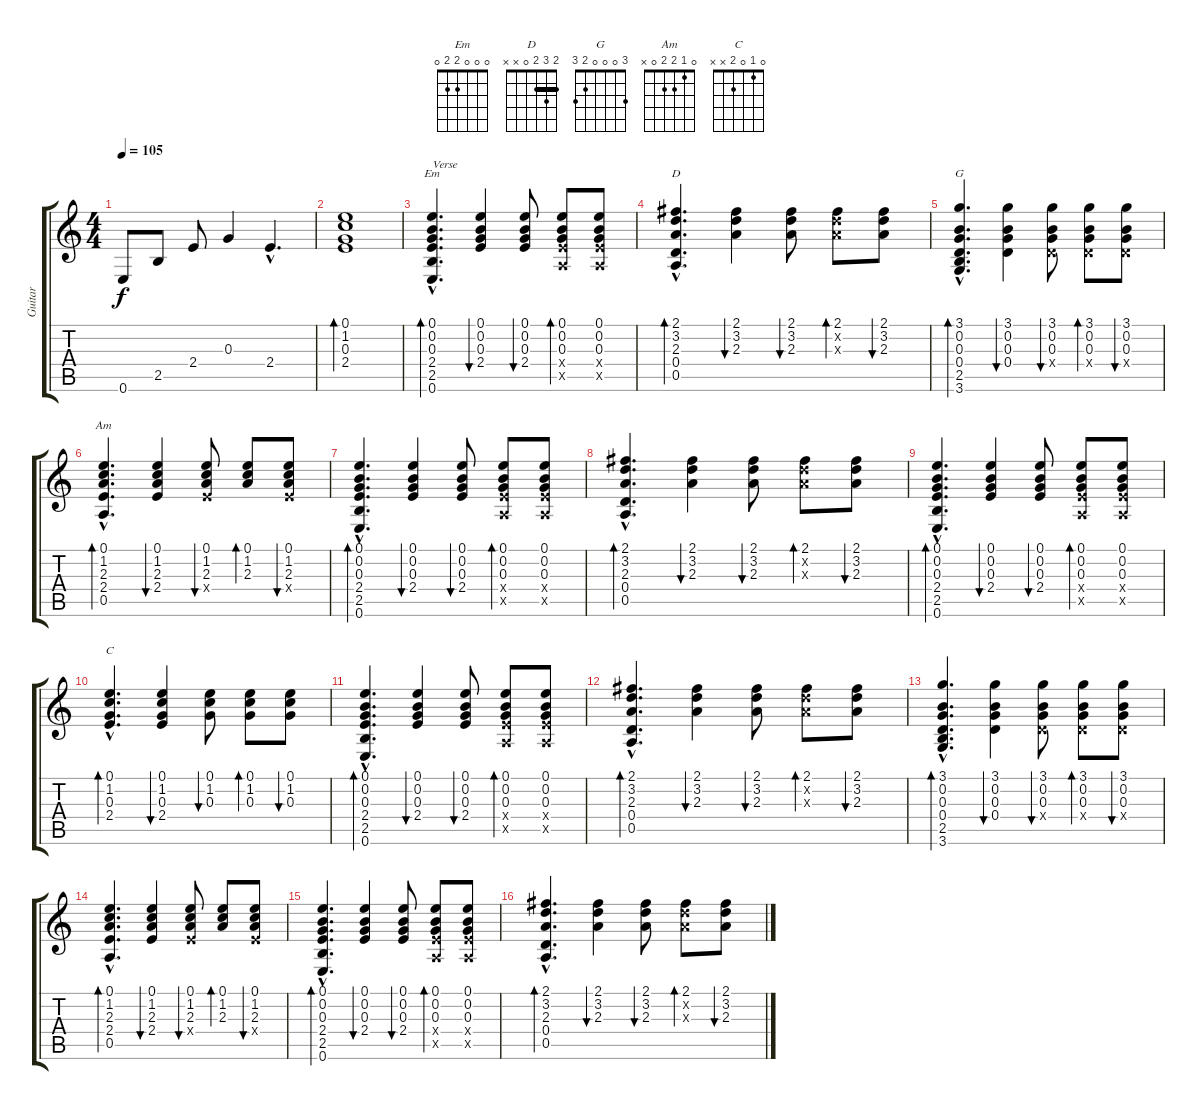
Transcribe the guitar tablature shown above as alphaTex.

\track ("Guitar" "Guitar") {instrument acousticguitarnylon}
\staff {score tabs}
\tuning (E4 B3 G3 D3 A2 E2) {hide}
\chord ("Em" 0 0 0 2 2 0)
\chord ("D" 2 3 2 0 x x) {barre 2}
\chord ("G" 3 0 0 0 2 3)
\chord ("Am" 0 1 2 2 0 x)
\chord ("C" 0 1 0 2 x x)
\ts (4 4)
\tempo 105
\clef g2
\ks c
0.6.8{dy f instrument acousticguitarnylon} 2.5.8 2.4.8 0.3.4 2.4{hac}.4{d} |
(0.1 1.2 0.3 2.4).1{bd 240} |
(0.1{hac} 0.2{hac} 0.3{hac} 2.4{hac} 2.5{hac} 0.6{hac}).4{d bd 60 ch "Em" txt "Verse"} (0.1 0.2 0.3 2.4).4{bu 120} (0.1 0.2 0.3 2.4).8{bu 60} (0.1 0.2 0.3 2.4{x} 0.5{x}).8{bd 30} (0.1 0.2 0.3 2.4{x} 0.5{x}).8 |
(2.1{hac} 3.2{hac} 2.3{hac} 0.4{hac} 0.5{hac}).4{d bd 60 ch "D"} (2.1 3.2 2.3).4{bu 120} (2.1 3.2 2.3).8{bu 60} (2.1 3.2{x} 2.3{x}).8{bd 60} (2.1 3.2 2.3).8{bu 60} |
(3.1{hac} 0.2{hac} 0.3{hac} 0.4{hac} 2.5{hac} 3.6{hac}).4{d bd 60 ch "G"} (3.1 0.2 0.3 0.4).4{bu 60} (3.1 0.2 0.3 0.4{x}).8{bu 60} (3.1 0.2 0.3 0.4{x}).8{bd 60} (3.1 0.2 0.3 0.4{x}).8{bu 60} |
(0.1{hac} 1.2{hac} 2.3{hac} 2.4{hac} 0.5{hac}).4{d bd 60 ch "Am"} (0.1 1.2 2.3 2.4).4{bu 60} (0.1 1.2 2.3 2.4{x}).8{bu 60} (0.1 1.2 2.3).8{bd 60} (0.1 1.2 2.3 2.4{x}).8{bu 60} |
(0.1{hac} 0.2{hac} 0.3{hac} 2.4{hac} 2.5{hac} 0.6{hac}).4{d bd 60} (0.1 0.2 0.3 2.4).4{bu 120} (0.1 0.2 0.3 2.4).8{bu 60} (0.1 0.2 0.3 2.4{x} 0.5{x}).8{bd 30} (0.1 0.2 0.3 2.4{x} 0.5{x}).8 |
(2.1{hac} 3.2{hac} 2.3{hac} 0.4{hac} 0.5{hac}).4{d bd 60} (2.1 3.2 2.3).4{bu 120} (2.1 3.2 2.3).8{bu 60} (2.1 3.2{x} 2.3{x}).8{bd 60} (2.1 3.2 2.3).8{bu 60} |
(0.1{hac} 0.2{hac} 0.3{hac} 2.4{hac} 2.5{hac} 0.6{hac}).4{d bd 240} (0.1 0.2 0.3 2.4).4{bu 120} (0.1 0.2 0.3 2.4).8{bu 60} (0.1 0.2 0.3 2.4{x} 0.5{x}).8{bd 30} (0.1 0.2 0.3 2.4{x} 0.5{x}).8 |
(0.1{hac} 1.2{hac} 0.3{hac} 2.4{hac}).4{d bd 60 ch "C"} (0.1 1.2 0.3 2.4).4{bu 60} (0.1 1.2 0.3).8{bu 60} (0.1 1.2 0.3).8{bd 60} (0.1 1.2 0.3).8{bu 60} |
(0.1{hac} 0.2{hac} 0.3{hac} 2.4{hac} 2.5{hac} 0.6{hac}).4{d bd 60} (0.1 0.2 0.3 2.4).4{bu 120} (0.1 0.2 0.3 2.4).8{bu 60} (0.1 0.2 0.3 2.4{x} 0.5{x}).8{bd 30} (0.1 0.2 0.3 2.4{x} 0.5{x}).8 |
(2.1{hac} 3.2{hac} 2.3{hac} 0.4{hac} 0.5{hac}).4{d bd 60} (2.1 3.2 2.3).4{bu 120} (2.1 3.2 2.3).8{bu 60} (2.1 3.2{x} 2.3{x}).8{bd 60} (2.1 3.2 2.3).8{bu 60} |
(3.1{hac} 0.2{hac} 0.3{hac} 0.4{hac} 2.5{hac} 3.6{hac}).4{d bd 60} (3.1 0.2 0.3 0.4).4{bu 60} (3.1 0.2 0.3 0.4{x}).8{bu 60} (3.1 0.2 0.3 0.4{x}).8{bd 60} (3.1 0.2 0.3 0.4{x}).8{bu 60} |
(0.1{hac} 1.2{hac} 2.3{hac} 2.4{hac} 0.5{hac}).4{d bd 60} (0.1 1.2 2.3 2.4).4{bu 60} (0.1 1.2 2.3 2.4{x}).8{bu 60} (0.1 1.2 2.3).8{bd 60} (0.1 1.2 2.3 2.4{x}).8{bu 60} |
(0.1{hac} 0.2{hac} 0.3{hac} 2.4{hac} 2.5{hac} 0.6{hac}).4{d bd 60} (0.1 0.2 0.3 2.4).4{bu 120} (0.1 0.2 0.3 2.4).8{bu 60} (0.1 0.2 0.3 2.4{x} 0.5{x}).8{bd 30} (0.1 0.2 0.3 2.4{x} 0.5{x}).8 |
(2.1{hac} 3.2{hac} 2.3{hac} 0.4{hac} 0.5{hac}).4{d bd 60} (2.1 3.2 2.3).4{bu 120} (2.1 3.2 2.3).8{bu 60} (2.1 3.2{x} 2.3{x}).8{bd 60} (2.1 3.2 2.3).8{bu 60}
